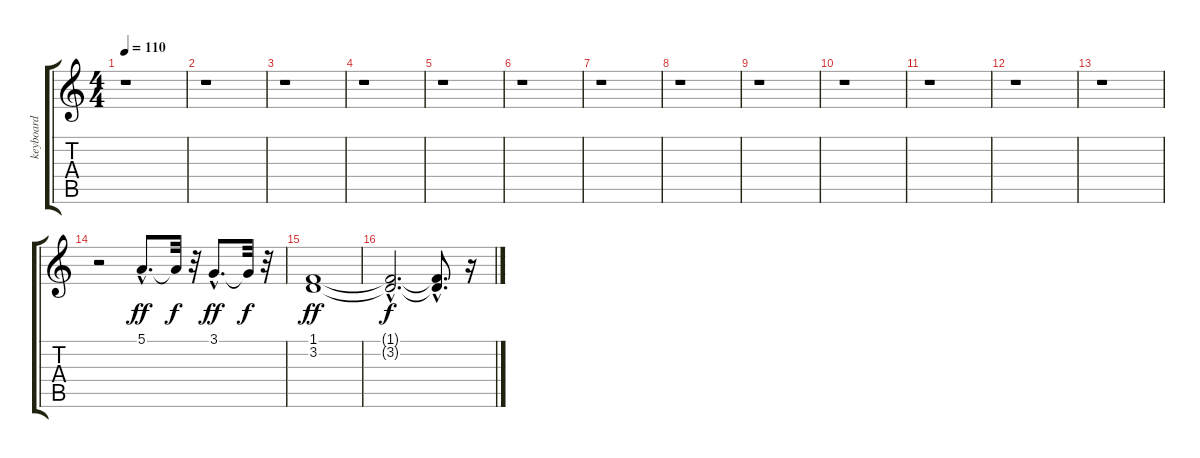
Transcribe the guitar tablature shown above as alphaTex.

\track ("keyboard" "keyboard") {instrument pad2warm}
\staff {score tabs}
\tuning (E4 B3 G3 D3 A2 E2) {hide}
\ts (4 4)
\tempo 110
\clef g2
\ks c
r.1{dy f} |
r.1 |
r.1 |
r.1 |
r.1 |
r.1 |
r.1 |
r.1 |
r.1 |
r.1 |
r.1 |
r.1 |
r.1 |
r.2 5.1{hac}.8{d dy ff instrument synthstrings1} 5.1{t}.32{dy f} r.32 3.1{hac}.8{d dy ff} 3.1{t}.32{dy f} r.32 |
(1.1 3.2).1{dy ff} |
(1.1{hac t} 3.2{hac t}).2{d dy f} (1.1{hac t} 3.2{hac t}).8{d} r.16
